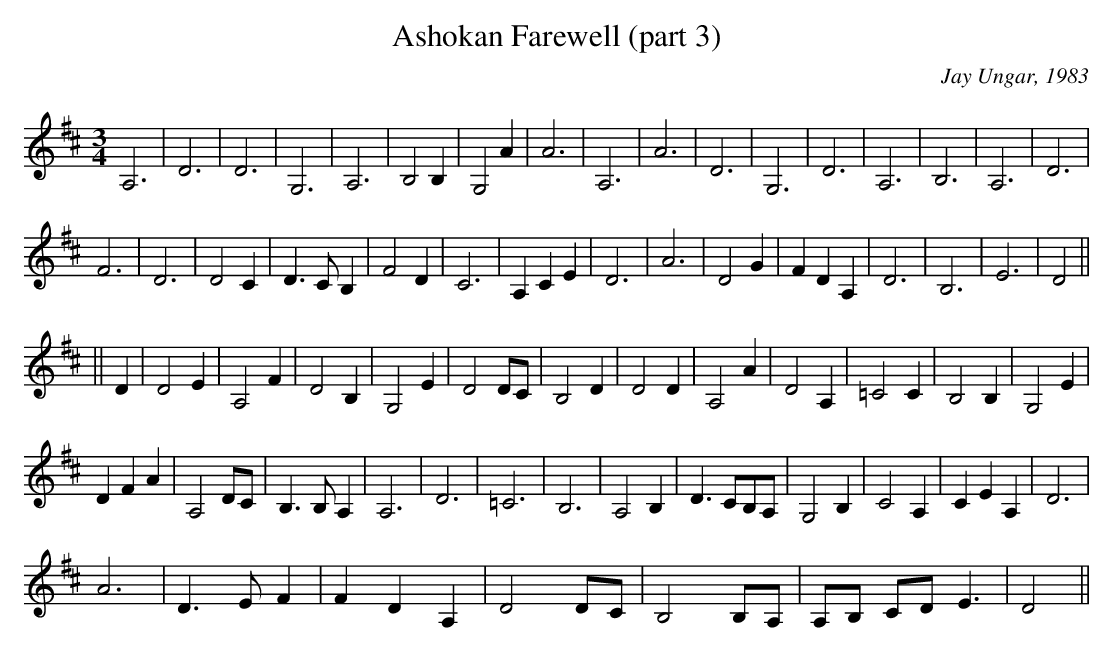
X:1
T:Ashokan Farewell (part 3)
M:3/4
C:Jay Ungar, 1983
K:D
A,6|D6|D6|G,6|A,6|B,4B,2|G,4A2|A6|A,6|A6|D6|G,6|D6|A,6|B,6|A,6|D6|
F6|D6|D4C2|D3CB,2|F4D2|C6|A,2C2E2|D6|A6|D4G2|F2D2A,2|D6|B,6|E6|D4||
||D2|D4E2|A,4F2|D4B,2|G,4E2|D4DC|B,4D2|D4D2|A,4A2|D4A,2|=C4C2|B,4B,2|G,4E2|
D2F2A2|A,4DC|B,3B,A,2|A,6|D6|=C6|B,6|A,4B,2|D3CB,A,|G,4B,2|C4A,2|C2E2A,2|D6|
A6|D3EF2|F2D2A,2|D4DC|B,4B,A,|A,B, CD E3|D4||
